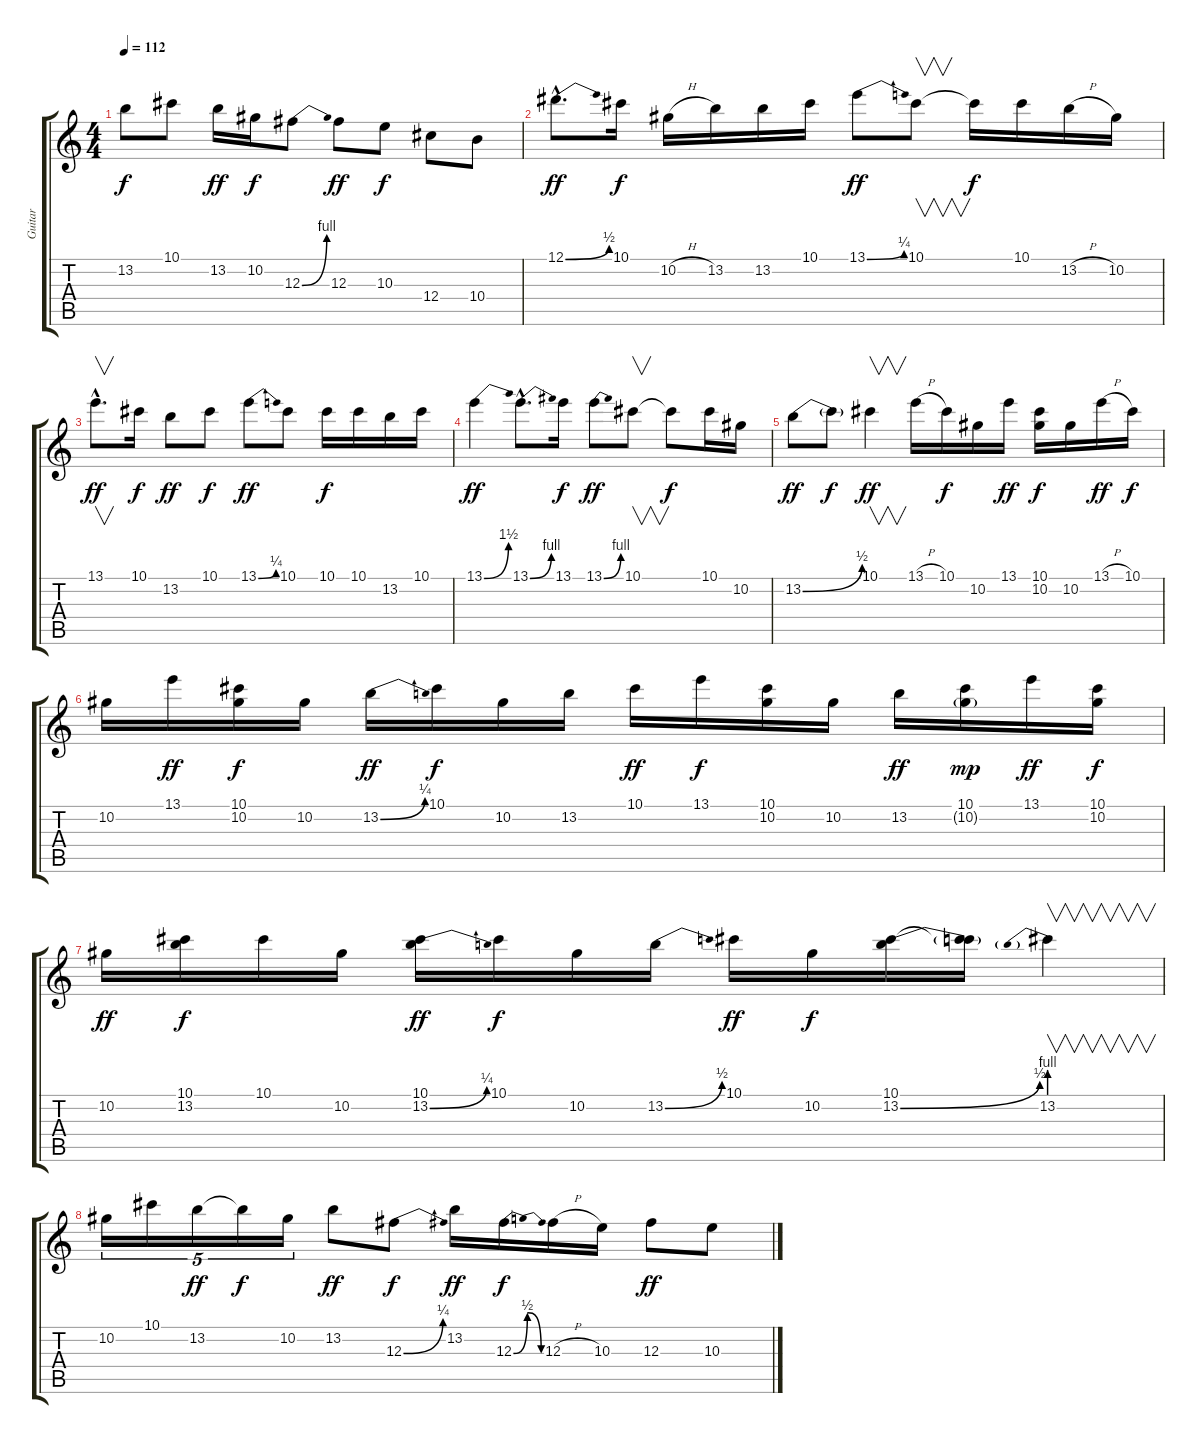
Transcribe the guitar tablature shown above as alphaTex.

\track ("Guitar" "Guitar") {instrument overdrivenguitar}
\staff {score tabs}
\tuning (Eb4 Bb3 Gb3 Db3 Ab2 Eb2) {hide}
\ts (4 4)
\tempo 112
\clef g2
\ks c
13.2{t}.8{dy f} 10.1.8 13.2.16{dy ff} 10.2.16{dy f} 12.3{be (bend 0 0 60 4)}.8 12.3.8{dy ff} 10.3.8{dy f} 12.4.8 10.4.8 |
12.1{be (bend 0 0 60 2) hac}.8{d dy ff} 10.1.16{dy f} 10.2{h}.16 13.2.16 13.2.16 10.1.16 13.1{be (bend 0 0 60 1)}.8{dy ff} 10.1.8{v} 10.1{t}.16{dy f} 10.1.16 13.2{h}.16 10.2.16 |
13.1{hac}.8{v d dy ff} 10.1.16{dy f} 13.2.8{dy ff} 10.1.8{dy f} 13.1{be (bend 0 0 60 1)}.8{dy ff} 10.1.8 10.1.16{dy f} 10.1.16 13.2.16 10.1.16 |
13.1{be (bend 0 0 60 6)}.4{dy ff} 13.1{be (bend 0 0 60 4) hac}.8{d} 13.1.16{dy f} 13.1{be (bend 0 0 60 4)}.8{dy ff} 10.1.8{v} 10.1{t}.8{dy f} 10.1.16 10.2.16 |
13.2{be (bend 0 0 60 2)}.8{dy ff} 13.2{t}.8{dy f} 10.1.4{v dy ff} 13.1{h}.16 10.1.16{dy f} 10.2.16 13.1.16{dy ff} (10.1 10.2).16{dy f} 10.2.16 13.1{h}.16{dy ff} 10.1.16{dy f} |
10.2.16 13.1.16{dy ff} (10.1 10.2).16{dy f} 10.2.16 13.2{be (bend 0 0 60 1)}.16{dy ff} 10.1.16{dy f} 10.2.16 13.2.16 10.1.16{dy ff} 13.1.16{dy f} (10.1 10.2).16 10.2.16 13.2.16{dy ff} (10.1 10.2{g}).16{dy mp} 13.1.16{dy ff} (10.1 10.2).16{dy f} |
10.2.16{dy ff} (10.1 13.2).16{dy f} 10.1.16 10.2.16 (10.1 13.2{be (bend 0 0 60 1)}).16{dy ff} 10.1.16{dy f} 10.2.16 13.2{be (bend 0 0 60 2)}.16 10.1.16{dy ff} 10.2.16{dy f} (10.1 13.2{be (bend 0 0 60 2)}).16 (10.1{t} 13.2{t}).16 13.2{be (prebend 0 4 60 4)}.4{v} |
10.2.16{tu (5 4)} 10.1.16{tu (5 4)} 13.2.16{tu (5 4) dy ff} 13.2{t}.16{tu (5 4) dy f} 10.2.16{tu (5 4)} 13.2.8{dy ff} 12.3{be (bend 0 0 60 1)}.8{dy f} 13.2.16{dy ff} 12.3{be (bendrelease 0 0 15 2 30 2 60 0)}.16{dy f} 12.3{h}.16 10.3.16 12.3.8{dy ff} 10.3.8
